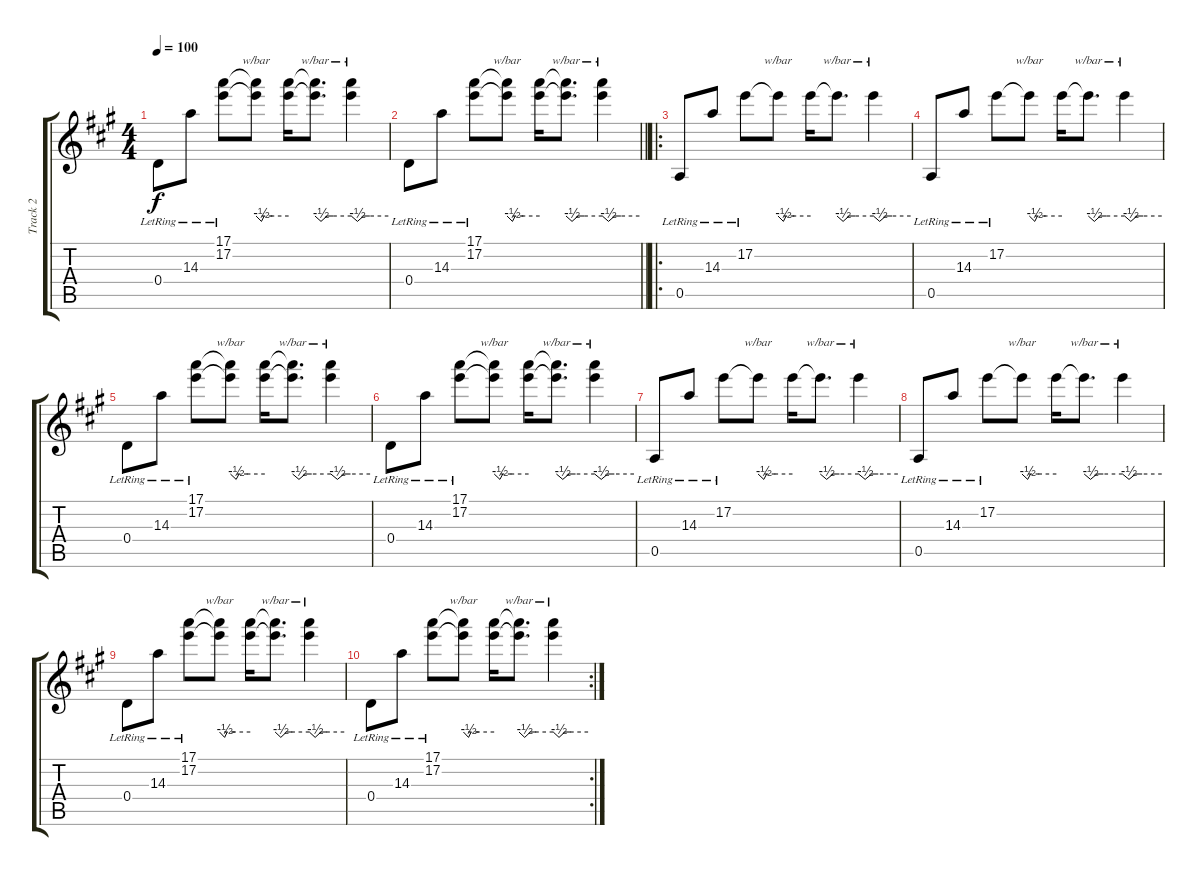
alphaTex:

\track ("Track 2" "Track 2") {instrument overdrivenguitar}
\staff {score tabs}
\tuning (E4 B3 G3 D3 A2 E2) {hide}
\ts (4 4)
\tempo 100
\clef g2
\ks a
0.4{lr}.8{dy f} 14.3{lr}.8 (17.1{lr} 17.2{lr}).8 (17.1{t} 17.2{t}).8{tbe (custom default 0 0 10 -2 15 0 30 0 60 0)} (17.1{t} 17.2{t}).16 (17.1{t} 17.2{t}).8{d tbe (custom default 0 0 10 -2 20 0 30 0 60 0)} (17.1{t} 17.2{t}).4{tbe (custom default 0 0 10 -2 20 0 30 0 60 0)} |
\barLineRight lightlight
0.4{lr}.8 14.3{lr}.8 (17.1{lr} 17.2{lr}).8 (17.1{t} 17.2{t}).8{tbe (custom default 0 0 10 -2 15 0 30 0 60 0)} (17.1{t} 17.2{t}).16 (17.1{t} 17.2{t}).8{d tbe (custom default 0 0 10 -2 20 0 30 0 60 0)} (17.1{t} 17.2{t}).4{tbe (custom default 0 0 10 -2 20 0 30 0 60 0)} |
\ro
0.5{lr}.8 14.3{lr}.8 17.2{lr}.8 17.2{t}.8{tbe (custom default 0 0 10 -2 15 0 30 0 60 0)} 17.2{t}.16 17.2{t}.8{d tbe (custom default 0 0 10 -2 20 0 30 0 60 0)} 17.2{t}.4{tbe (custom default 0 0 10 -2 20 0 30 0 60 0)} |
0.5{lr}.8 14.3{lr}.8 17.2{lr}.8 17.2{t}.8{tbe (custom default 0 0 10 -2 15 0 30 0 60 0)} 17.2{t}.16 17.2{t}.8{d tbe (custom default 0 0 10 -2 20 0 30 0 60 0)} 17.2{t}.4{tbe (custom default 0 0 10 -2 20 0 30 0 60 0)} |
0.4{lr}.8 14.3{lr}.8 (17.1{lr} 17.2{lr}).8 (17.1{t} 17.2{t}).8{tbe (custom default 0 0 10 -2 15 0 30 0 60 0)} (17.1{t} 17.2{t}).16 (17.1{t} 17.2{t}).8{d tbe (custom default 0 0 10 -2 20 0 30 0 60 0)} (17.1{t} 17.2{t}).4{tbe (custom default 0 0 10 -2 20 0 30 0 60 0)} |
0.4{lr}.8 14.3{lr}.8 (17.1{lr} 17.2{lr}).8 (17.1{t} 17.2{t}).8{tbe (custom default 0 0 10 -2 15 0 30 0 60 0)} (17.1{t} 17.2{t}).16 (17.1{t} 17.2{t}).8{d tbe (custom default 0 0 10 -2 20 0 30 0 60 0)} (17.1{t} 17.2{t}).4{tbe (custom default 0 0 10 -2 20 0 30 0 60 0)} |
0.5{lr}.8 14.3{lr}.8 17.2{lr}.8 17.2{t}.8{tbe (custom default 0 0 10 -2 15 0 30 0 60 0)} 17.2{t}.16 17.2{t}.8{d tbe (custom default 0 0 10 -2 20 0 30 0 60 0)} 17.2{t}.4{tbe (custom default 0 0 10 -2 20 0 30 0 60 0)} |
0.5{lr}.8 14.3{lr}.8 17.2{lr}.8 17.2{t}.8{tbe (custom default 0 0 10 -2 15 0 30 0 60 0)} 17.2{t}.16 17.2{t}.8{d tbe (custom default 0 0 10 -2 20 0 30 0 60 0)} 17.2{t}.4{tbe (custom default 0 0 10 -2 20 0 30 0 60 0)} |
0.4{lr}.8 14.3{lr}.8 (17.1{lr} 17.2{lr}).8 (17.1{t} 17.2{t}).8{tbe (custom default 0 0 10 -2 15 0 30 0 60 0)} (17.1{t} 17.2{t}).16 (17.1{t} 17.2{t}).8{d tbe (custom default 0 0 10 -2 20 0 30 0 60 0)} (17.1{t} 17.2{t}).4{tbe (custom default 0 0 10 -2 20 0 30 0 60 0)} |
\rc 2
0.4{lr}.8 14.3{lr}.8 (17.1{lr} 17.2{lr}).8 (17.1{t} 17.2{t}).8{tbe (custom default 0 0 10 -2 15 0 30 0 60 0)} (17.1{t} 17.2{t}).16 (17.1{t} 17.2{t}).8{d tbe (custom default 0 0 10 -2 20 0 30 0 60 0)} (17.1{t} 17.2{t}).4{tbe (custom default 0 0 10 -2 20 0 30 0 60 0)}
